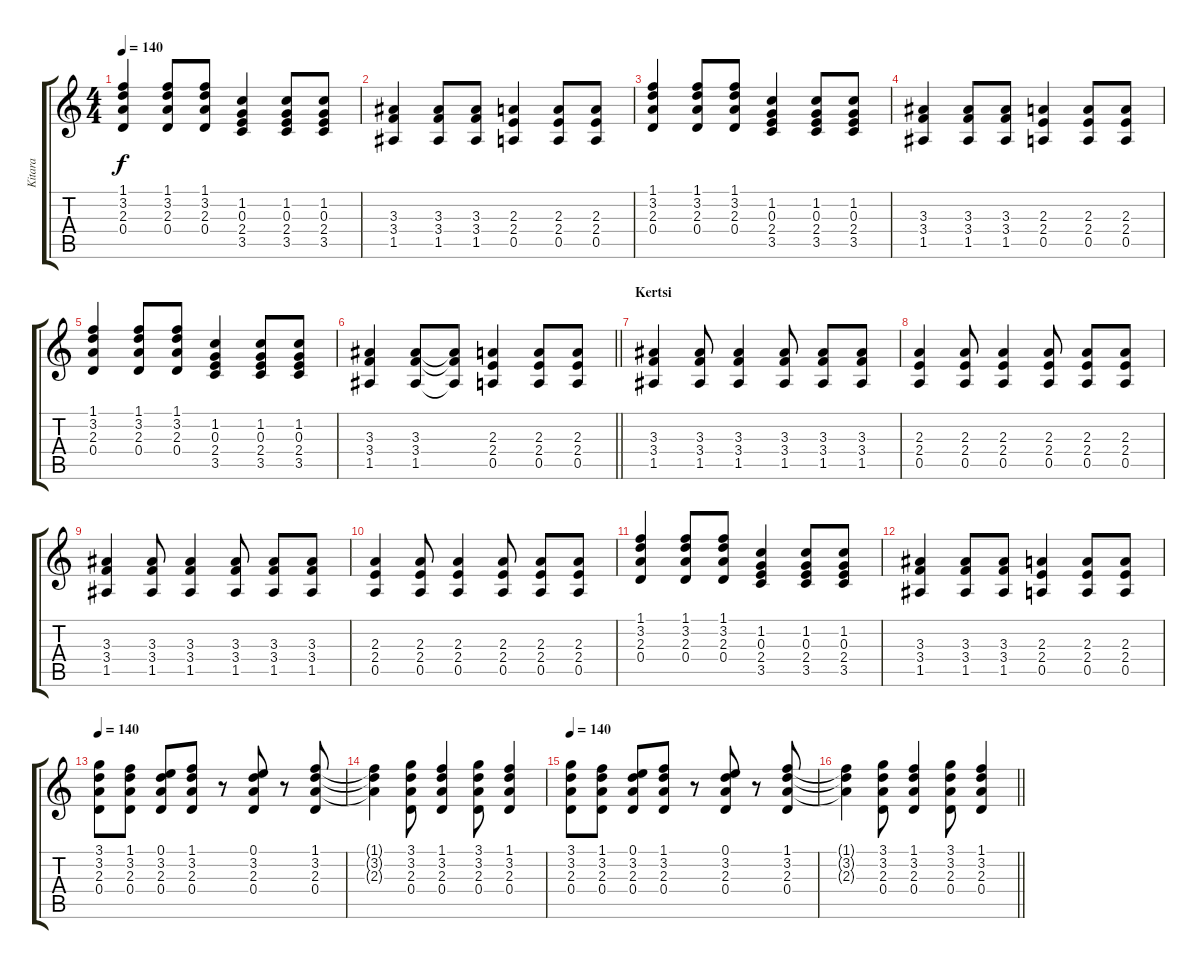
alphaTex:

\track ("Kitara" "Kitara") {instrument acousticguitarsteel}
\staff {score tabs}
\tuning (E4 B3 G3 D3 A2 E2) {hide}
\ts (4 4)
\tempo 140
\clef g2
\ks c
(1.1 3.2 2.3 0.4).4{dy f} (1.1 3.2 2.3 0.4).8 (1.1 3.2 2.3 0.4).8 (1.2 0.3 2.4 3.5).4 (1.2 0.3 2.4 3.5).8 (1.2 0.3 2.4 3.5).8 |
(3.3 3.4 1.5).4 (3.3 3.4 1.5).8 (3.3 3.4 1.5).8 (2.3 2.4 0.5).4 (2.3 2.4 0.5).8 (2.3 2.4 0.5).8 |
(1.1 3.2 2.3 0.4).4 (1.1 3.2 2.3 0.4).8 (1.1 3.2 2.3 0.4).8 (1.2 0.3 2.4 3.5).4 (1.2 0.3 2.4 3.5).8 (1.2 0.3 2.4 3.5).8 |
(3.3 3.4 1.5).4 (3.3 3.4 1.5).8 (3.3 3.4 1.5).8 (2.3 2.4 0.5).4 (2.3 2.4 0.5).8 (2.3 2.4 0.5).8 |
(1.1 3.2 2.3 0.4).4 (1.1 3.2 2.3 0.4).8 (1.1 3.2 2.3 0.4).8 (1.2 0.3 2.4 3.5).4 (1.2 0.3 2.4 3.5).8 (1.2 0.3 2.4 3.5).8 |
\barLineRight lightlight
(3.3 3.4 1.5).4 (3.3 3.4 1.5).8 (3.3{t} 3.4{t} 1.5{t}).8 (2.3 2.4 0.5).4 (2.3 2.4 0.5).8 (2.3 2.4 0.5).8 |
\section ("" "Kertsi")
(3.3 3.4 1.5).4 (3.3 3.4 1.5).8 (3.3 3.4 1.5).4 (3.3 3.4 1.5).8 (3.3 3.4 1.5).8 (3.3 3.4 1.5).8 |
(2.3 2.4 0.5).4 (2.3 2.4 0.5).8 (2.3 2.4 0.5).4 (2.3 2.4 0.5).8 (2.3 2.4 0.5).8 (2.3 2.4 0.5).8 |
(3.3 3.4 1.5).4 (3.3 3.4 1.5).8 (3.3 3.4 1.5).4 (3.3 3.4 1.5).8 (3.3 3.4 1.5).8 (3.3 3.4 1.5).8 |
(2.3 2.4 0.5).4 (2.3 2.4 0.5).8 (2.3 2.4 0.5).4 (2.3 2.4 0.5).8 (2.3 2.4 0.5).8 (2.3 2.4 0.5).8 |
(1.1 3.2 2.3 0.4).4 (1.1 3.2 2.3 0.4).8 (1.1 3.2 2.3 0.4).8 (1.2 0.3 2.4 3.5).4 (1.2 0.3 2.4 3.5).8 (1.2 0.3 2.4 3.5).8 |
(3.3 3.4 1.5).4 (3.3 3.4 1.5).8 (3.3 3.4 1.5).8 (2.3 2.4 0.5).4 (2.3 2.4 0.5).8 (2.3 2.4 0.5).8 |
\tempo 140
(3.1 3.2 2.3 0.4).8{instrument acousticguitarsteel} (1.1 3.2 2.3 0.4).8 (0.1 3.2 2.3 0.4).8 (1.1 3.2 2.3 0.4).8 r.8 (0.1 3.2 2.3 0.4).8 r.8 (1.1 3.2 2.3 0.4).8 |
(1.1{t} 3.2{t} 2.3{t}).4 (3.1 3.2 2.3 0.4).8 (1.1 3.2 2.3 0.4).4 (3.1 3.2 2.3 0.4).8 (1.1 3.2 2.3 0.4).4 |
\tempo 140
(3.1 3.2 2.3 0.4).8{instrument acousticguitarsteel} (1.1 3.2 2.3 0.4).8 (0.1 3.2 2.3 0.4).8 (1.1 3.2 2.3 0.4).8 r.8 (0.1 3.2 2.3 0.4).8 r.8 (1.1 3.2 2.3 0.4).8 |
\barLineRight lightlight
(1.1{t} 3.2{t} 2.3{t}).4 (3.1 3.2 2.3 0.4).8 (1.1 3.2 2.3 0.4).4 (3.1 3.2 2.3 0.4).8 (1.1 3.2 2.3 0.4).4
